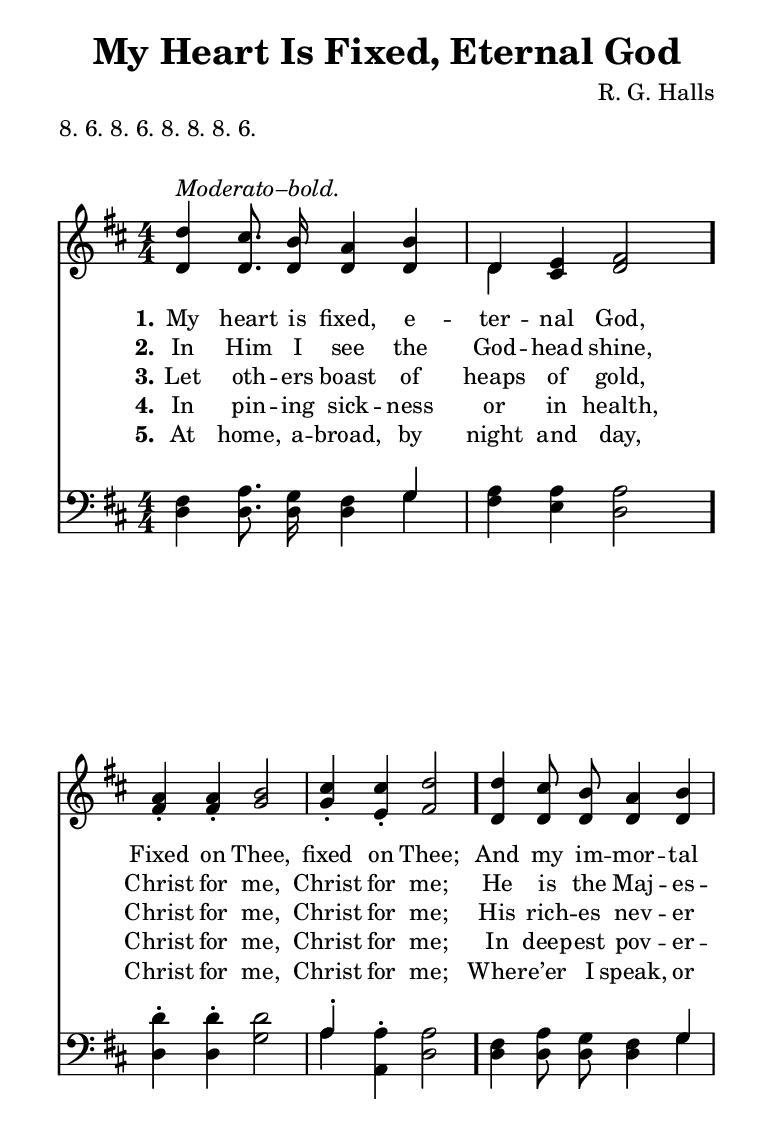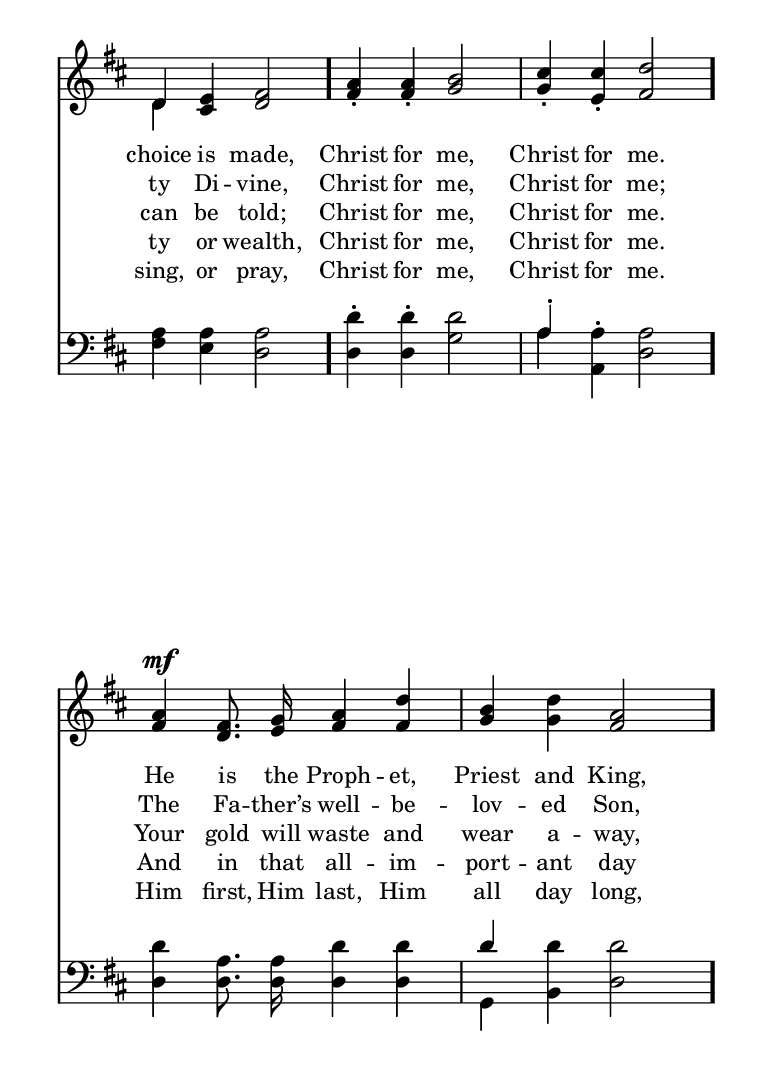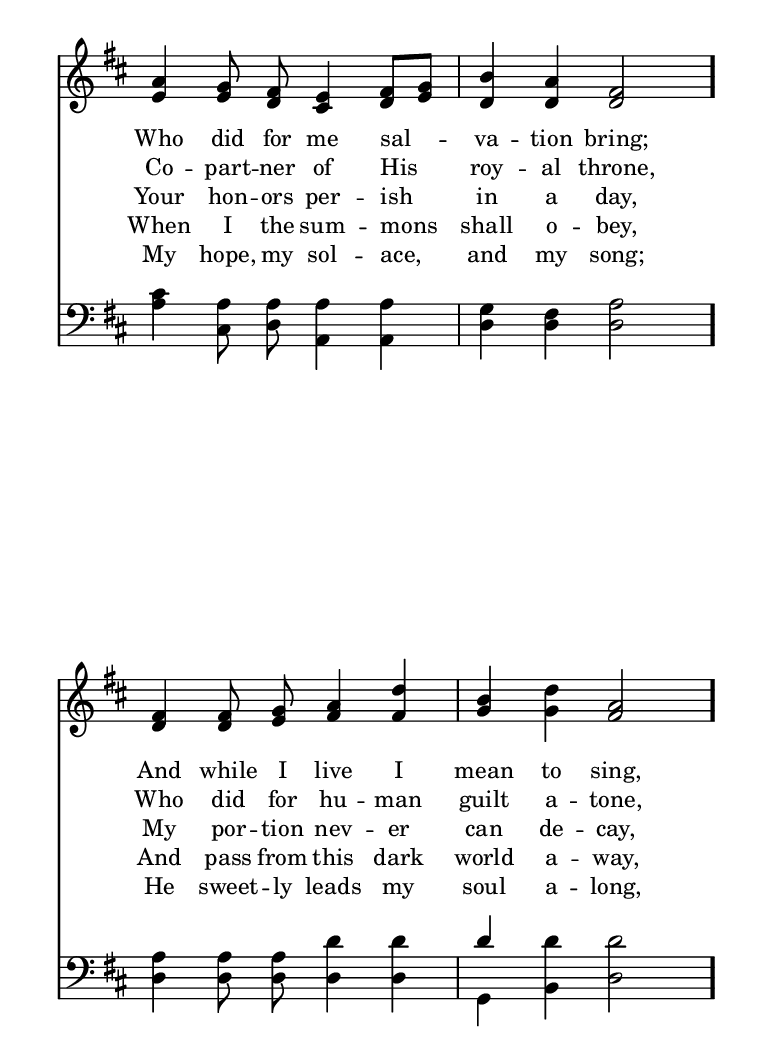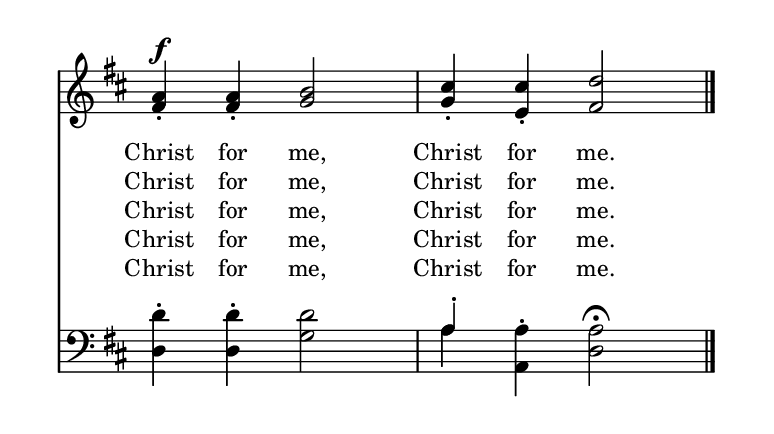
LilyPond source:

\include "common/global.ily"
\paper {
  \include "common/paper.ily"
}

\header{
  hymnnumber = "243"
  title = "My Heart Is Fixed, Eternal God"
  tunename = "Christ For Me"
  meter = "8. 6. 8. 6. 8. 8. 8. 6."
  poet = ""
  composer = "R. G. Halls"
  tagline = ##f
}

ta = { \tempo 4=80 }
tb = { \tempo 4=40 }

patternA = { \ta c4 c8. c16 c4 c | c c c2 }
patternB = { \ta c4 c4 c2 }
patternC = { \ta c4 c8 c c4 c | c4 c c2 }
patternD = { \ta c4 c8 c c4 c8[ c8] | c4 c c2 }
patternE = { \ta c4 c4 c2 | c4 c4 \tb c2\fermata }

global = {
  \include "common/overrides.ily"
  \override Staff.TimeSignature.style = #'numbered
  \time 4/4
  \override Score.MetronomeMark.transparent = ##t % hide all fermata changes too
  \ta
  \key d \major
  \autoBeamOff
}

notesSoprano = {
\global
\relative c'' {

  \changePitch \patternA { d^\markup{\italic{Moderato–bold.}} cis b a b | d, e fis }
  \changePitch \patternB { a a b | cis cis d }
  \changePitch \patternC { d cis b a b | d, e fis }
  \changePitch \patternB { a a b | cis cis d }

  \changePitch \patternA { a^\mf fis g a d | b d a }
  \changePitch \patternD { a g fis e fis g | b a fis }
  \changePitch \patternC { fis fis g a d | b d a }
  \changePitch \patternB { a^\f a b | cis cis d }

  \bar "|."

}
}

notesAlto = {
\global
\relative e' {

  \changePitch \patternA { d d d d d | d cis d }
  \changePitch \patternB { fis\staccato fis\staccato g | g\staccato e\staccato fis }
  \changePitch \patternC { d d d d d | d cis d }
  \changePitch \patternB { fis\staccato fis\staccato g | g\staccato e\staccato fis }

  \changePitch \patternA { fis d e fis fis | g g fis }
  \changePitch \patternD { e e d cis d e | d d d }
  \changePitch \patternC { d d e fis fis | g g fis }
  \changePitch \patternB { fis\staccato fis\staccato g | g\staccato e\staccato fis }

}
}

notesTenor = {
\global
\relative a {

  \changePitch \patternA { fis a g fis g | a a a }
  \changePitch \patternB { d\staccato d\staccato d | a\staccato a\staccato a }
  \changePitch \patternC { fis a g fis g | a a a }
  \changePitch \patternB { d\staccato d\staccato d | a\staccato a\staccato a }

  \changePitch \patternA { d a a d d | d d d }
  \changePitch \patternC { cis a a a a | g fis a }
  \changePitch \patternC { a a a d d | d d d }
  \changePitch \patternB { d\staccato d\staccato d | a\staccato a\staccato a }

}
}

notesBass = {
\global
\relative f {

  \changePitch \patternA { d d d d g | fis e d }
  \changePitch \patternB { d d g | a a, d }
  \changePitch \patternC { d d d d g | fis e d }
  \changePitch \patternB { d d g | a a, d }

  \changePitch \patternA { d d d d d | g, b d }
  \changePitch \patternC { a' cis, d a a | d d d }
  \changePitch \patternC { d d d d d | g, b d }
  \changePitch \patternE { d d g | a a, d }

}
}

wordsA = \lyricmode {
\set stanza = "1."

My heart is fixed, e -- ter -- nal God, \bar "."
Fixed on Thee, fixed on Thee; \bar "."
And my im -- mor -- tal choice is made, \bar "."
Christ for me, Christ for me. \bar "."
He is the Proph -- et, Priest and King, \bar "."
Who did for me sal -- va -- tion bring; \bar "."
And while I live I mean to sing, \bar "."
Christ for me, Christ for me. \bar "."

}

wordsB = \lyricmode {
\set stanza = "2."

In Him I see the God -- head shine,
Christ for me, Christ for me;
He is the Maj -- es -- ty Di -- vine,
Christ for me, Christ for me;
The Fa -- ther’s well -- be -- lov -- ed Son,
Co -- part -- ner of His roy -- al throne,
Who did for hu -- man guilt a -- tone,
Christ for me, Christ for me.

}

wordsC = \lyricmode {
\set stanza = "3."

Let oth -- ers boast of heaps of gold,
Christ for me, Christ for me;
His rich -- es nev -- er can be told;
Christ for me, Christ for me.
Your gold will waste and wear a -- way,
Your hon -- ors per -- ish in a day,
My por -- tion nev -- er can de -- cay,
Christ for me, Christ for me.

}

wordsD = \lyricmode {
\set stanza = "4."

In pin -- ing sick -- ness or in health,
Christ for me, Christ for me;
In deep -- est pov -- er -- ty or wealth,
Christ for me, Christ for me.
And in that all -- im -- port -- ant day
When I the sum -- mons shall o -- bey,
And pass from this dark world a -- way,
Christ for me, Christ for me.

}

wordsE = \lyricmode {
\set stanza = "5."

At home, a -- broad, by night and day,
Christ for me, Christ for me;
Wher -- e’er I speak, or sing, or pray,
Christ for me, Christ for me.
Him first, Him last, Him all day long,
My hope, my sol -- ace, and my song;
He sweet -- ly leads my soul a -- long,
Christ for me, Christ for me.

}

\score {
  \context ChoirStaff <<
    \context Staff = upper <<
      \set Staff.autoBeaming = ##f
      \set ChoirStaff.systemStartDelimiter = #'SystemStartBar
      \set ChoirStaff.printPartCombineTexts = ##f
      \partcombine #'(2 . 9) \notesSoprano \notesAlto
      \context NullVoice = sopranos { \voiceOne << \notesSoprano >> }
      \context NullVoice = altos { \voiceTwo << \notesAlto >> }
      \context Lyrics = one   \lyricsto sopranos \wordsA
      \context Lyrics = two   \lyricsto sopranos \wordsB
      \context Lyrics = three \lyricsto sopranos \wordsC
      \context Lyrics = four  \lyricsto sopranos \wordsD
      \context Lyrics = five  \lyricsto sopranos \wordsE
    >>
    \context Staff = men <<
      \clef bass
      \set ChoirStaff.printPartCombineTexts = ##f
      \partcombine #'(2 . 9) \notesTenor \notesBass
      \context NullVoice = tenors { \voiceOne << \notesTenor >> }
      \context NullVoice = basses { \voiceTwo << \notesBass >> }
    >>
  >>
  \layout {
    \include "common/layout.ily"
  }
  \midi{
    \include "common/midi.ily"
  }
}

\version "2.19.49"  % necessary for upgrading to future LilyPond versions.

% vi:set et ts=2 sw=2 ai nocindent syntax=lilypond:
